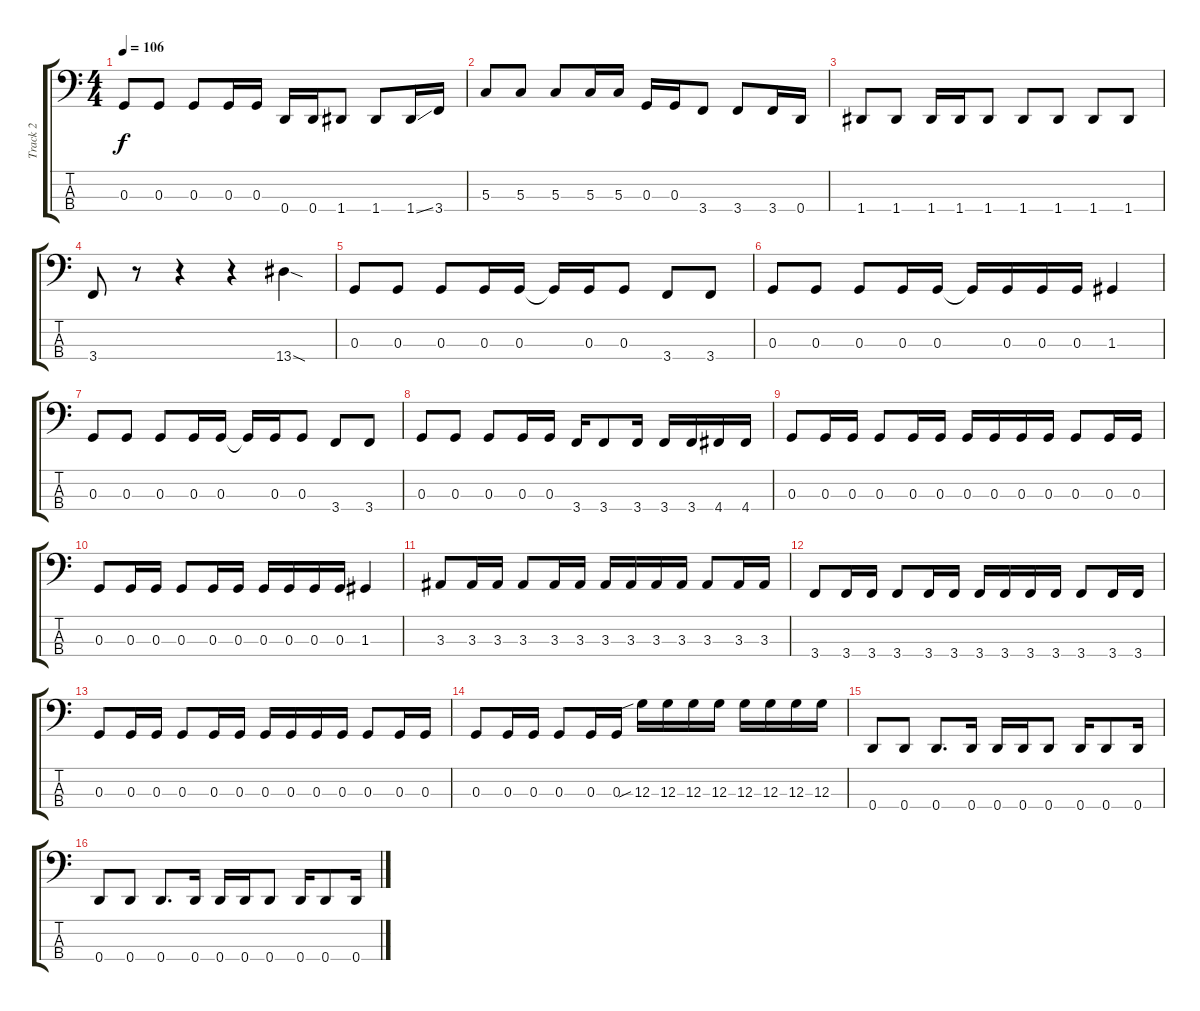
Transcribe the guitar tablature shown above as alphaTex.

\track ("Track 2" "Track 2") {instrument electricbassfinger}
\staff {score tabs}
\tuning (F2 C2 G1 D1) {hide}
\ts (4 4)
\tempo 106
\clef f4
\ks c
0.3.8{dy f} 0.3.8 0.3.8 0.3.16 0.3.16 0.4.16 0.4.16 1.4.8 1.4.8 1.4{ss}.16 3.4.16 |
5.3.8 5.3.8 5.3.8 5.3.16 5.3.16 0.3.16 0.3.16 3.4.8 3.4.8 3.4.16 0.4.16 |
1.4.8 1.4.8 1.4.16 1.4.16 1.4.8 1.4.8 1.4.8 1.4.8 1.4.8 |
3.4.8 r.8 r.4 r.4 13.4{sod}.4 |
0.3.8 0.3.8 0.3.8 0.3.16 0.3.16 0.3{t}.16 0.3.16 0.3.8 3.4.8 3.4.8 |
0.3.8 0.3.8 0.3.8 0.3.16 0.3.16 0.3{t}.16 0.3.16 0.3.16 0.3.16 1.3.4 |
0.3.8 0.3.8 0.3.8 0.3.16 0.3.16 0.3{t}.16 0.3.16 0.3.8 3.4.8 3.4.8 |
0.3.8 0.3.8 0.3.8 0.3.16 0.3.16 3.4.16 3.4.8 3.4.16 3.4.16 3.4.16 4.4.16 4.4.16 |
0.3.8 0.3.16 0.3.16 0.3.8 0.3.16 0.3.16 0.3.16 0.3.16 0.3.16 0.3.16 0.3.8 0.3.16 0.3.16 |
0.3.8 0.3.16 0.3.16 0.3.8 0.3.16 0.3.16 0.3.16 0.3.16 0.3.16 0.3.16 1.3.4 |
3.3.8 3.3.16 3.3.16 3.3.8 3.3.16 3.3.16 3.3.16 3.3.16 3.3.16 3.3.16 3.3.8 3.3.16 3.3.16 |
3.4.8 3.4.16 3.4.16 3.4.8 3.4.16 3.4.16 3.4.16 3.4.16 3.4.16 3.4.16 3.4.8 3.4.16 3.4.16 |
0.3.8 0.3.16 0.3.16 0.3.8 0.3.16 0.3.16 0.3.16 0.3.16 0.3.16 0.3.16 0.3.8 0.3.16 0.3.16 |
0.3.8 0.3.16 0.3.16 0.3.8 0.3.16 0.3.16 12.3{sib}.16 12.3.16 12.3.16 12.3.16 12.3.16 12.3.16 12.3.16 12.3.16 |
0.4.8 0.4.8 0.4.8{d} 0.4.16 0.4.16 0.4.16 0.4.8 0.4.16 0.4.8 0.4.16 |
0.4.8 0.4.8 0.4.8{d} 0.4.16 0.4.16 0.4.16 0.4.8 0.4.16 0.4.8 0.4.16
